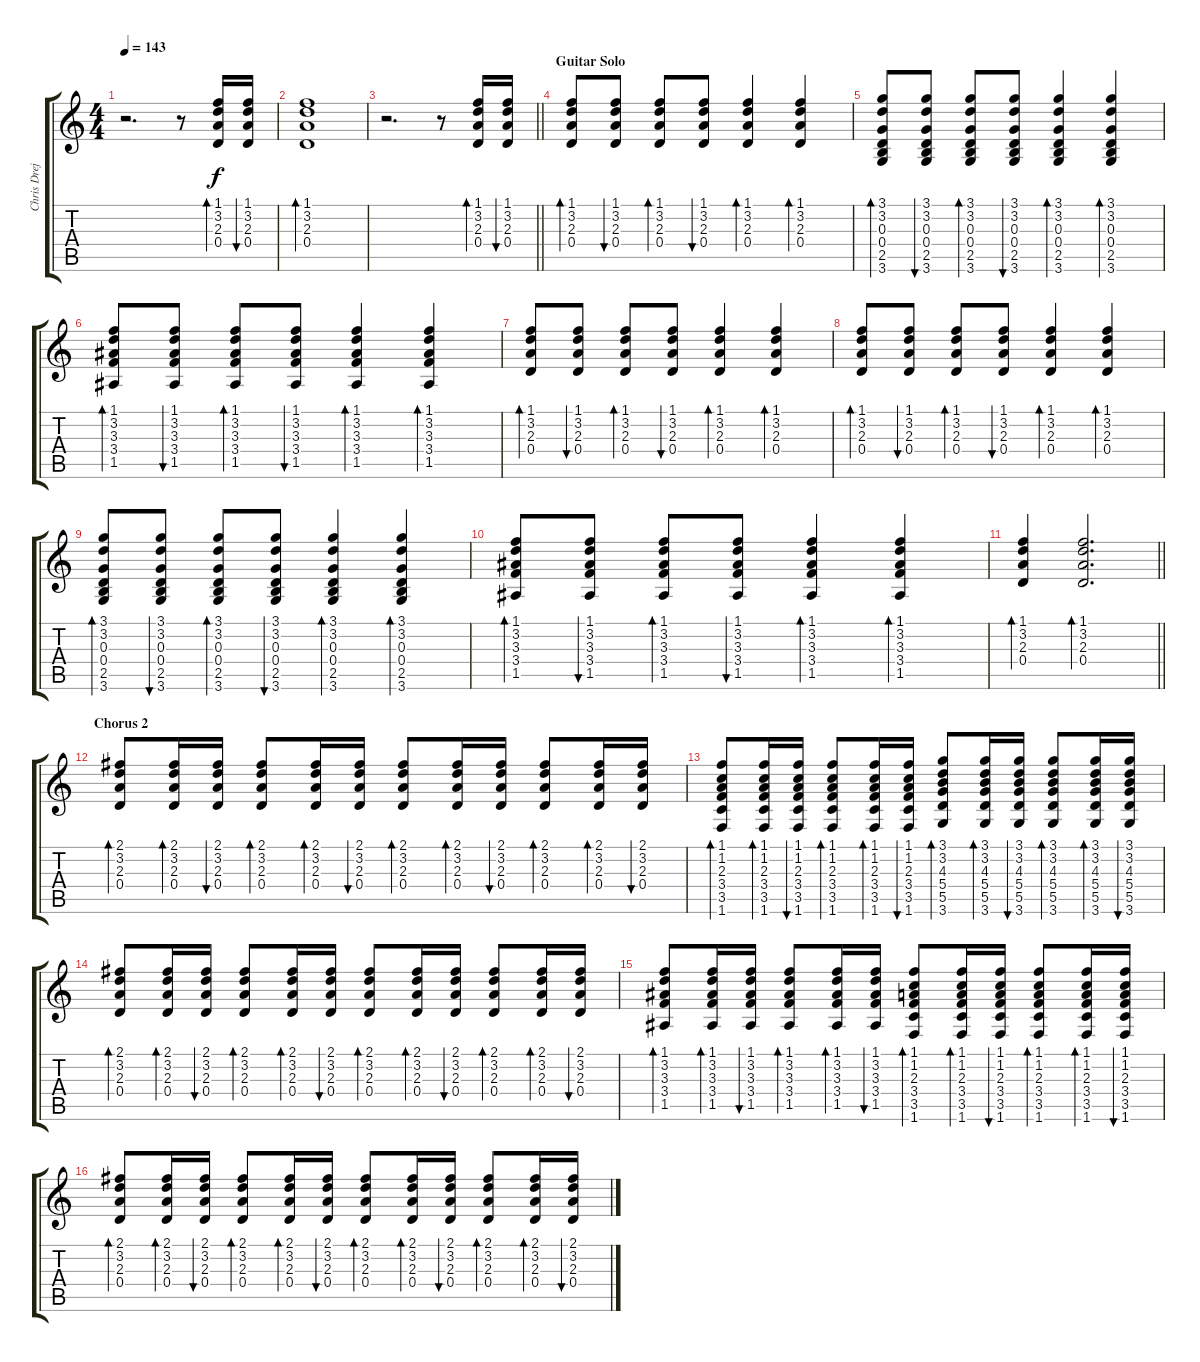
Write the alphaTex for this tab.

\track ("Chris Dreja" "Chris Drej") {instrument acousticguitarsteel}
\staff {score tabs}
\tuning (E4 B3 G3 D3 A2 E2) {hide}
\ts (4 4)
\tempo 143
\clef g2
\ks c
r.2{d dy f} r.8 (1.1 3.2 2.3 0.4).16{bd 30} (1.1 3.2 2.3 0.4).16{bu 30} |
(1.1 3.2 2.3 0.4).1{bd 30} |
\barLineRight lightlight
r.2{d} r.8 (1.1 3.2 2.3 0.4).16{bd 30} (1.1 3.2 2.3 0.4).16{bu 30} |
\section ("" "Guitar Solo")
(1.1 3.2 2.3 0.4).8{bd 120} (1.1 3.2 2.3 0.4).8{bu 120} (1.1 3.2 2.3 0.4).8{bd 60} (1.1 3.2 2.3 0.4).8{bu 60} (1.1 3.2 2.3 0.4).4{bd 120} (1.1 3.2 2.3 0.4).4{bd 120} |
(3.1 3.2 0.3 0.4 2.5 3.6).8{bd 120} (3.1 3.2 0.3 0.4 2.5 3.6).8{bu 120} (3.1 3.2 0.3 0.4 2.5 3.6).8{bd 120} (3.1 3.2 0.3 0.4 2.5 3.6).8{bu 60} (3.1 3.2 0.3 0.4 2.5 3.6).4{bd 120} (3.1 3.2 0.3 0.4 2.5 3.6).4{bd 120} |
(1.1 3.2 3.3 3.4 1.5).8{bd 120} (1.1 3.2 3.3 3.4 1.5).8{bu 120} (1.1 3.2 3.3 3.4 1.5).8{bd 120} (1.1 3.2 3.3 3.4 1.5).8{bu 120} (1.1 3.2 3.3 3.4 1.5).4{bd 120} (1.1 3.2 3.3 3.4 1.5).4{bd 120} |
(1.1 3.2 2.3 0.4).8{bd 120} (1.1 3.2 2.3 0.4).8{bu 120} (1.1 3.2 2.3 0.4).8{bd 60} (1.1 3.2 2.3 0.4).8{bu 60} (1.1 3.2 2.3 0.4).4{bd 120} (1.1 3.2 2.3 0.4).4{bd 120} |
(1.1 3.2 2.3 0.4).8{bd 120} (1.1 3.2 2.3 0.4).8{bu 120} (1.1 3.2 2.3 0.4).8{bd 60} (1.1 3.2 2.3 0.4).8{bu 60} (1.1 3.2 2.3 0.4).4{bd 120} (1.1 3.2 2.3 0.4).4{bd 120} |
(3.1 3.2 0.3 0.4 2.5 3.6).8{bd 120} (3.1 3.2 0.3 0.4 2.5 3.6).8{bu 120} (3.1 3.2 0.3 0.4 2.5 3.6).8{bd 120} (3.1 3.2 0.3 0.4 2.5 3.6).8{bu 60} (3.1 3.2 0.3 0.4 2.5 3.6).4{bd 120} (3.1 3.2 0.3 0.4 2.5 3.6).4{bd 120} |
(1.1 3.2 3.3 3.4 1.5).8{bd 120} (1.1 3.2 3.3 3.4 1.5).8{bu 120} (1.1 3.2 3.3 3.4 1.5).8{bd 120} (1.1 3.2 3.3 3.4 1.5).8{bu 120} (1.1 3.2 3.3 3.4 1.5).4{bd 120} (1.1 3.2 3.3 3.4 1.5).4{bd 120} |
\barLineRight lightlight
(1.1 3.2 2.3 0.4).4{bd 240} (1.1 3.2 2.3 0.4).2{d bd 240} |
\section ("" "Chorus 2")
(2.1 3.2 2.3 0.4).8{bd 30} (2.1 3.2 2.3 0.4).16{bd 30} (2.1 3.2 2.3 0.4).16{bu 30} (2.1 3.2 2.3 0.4).8{bd 30} (2.1 3.2 2.3 0.4).16{bd 30} (2.1 3.2 2.3 0.4).16{bu 30} (2.1 3.2 2.3 0.4).8{bd 30} (2.1 3.2 2.3 0.4).16{bd 30} (2.1 3.2 2.3 0.4).16{bu 30} (2.1 3.2 2.3 0.4).8{bd 30} (2.1 3.2 2.3 0.4).16{bd 30} (2.1 3.2 2.3 0.4).16{bu 30} |
(1.1 1.2 2.3 3.4 3.5 1.6).8{bd 30} (1.1 1.2 2.3 3.4 3.5 1.6).16{bd 30} (1.1 1.2 2.3 3.4 3.5 1.6).16{bu 30} (1.1 1.2 2.3 3.4 3.5 1.6).8{bd 30} (1.1 1.2 2.3 3.4 3.5 1.6).16{bd 30} (1.1 1.2 2.3 3.4 3.5 1.6).16{bu 30} (3.1 3.2 4.3 5.4 5.5 3.6).8{bd 30} (3.1 3.2 4.3 5.4 5.5 3.6).16{bd 30} (3.1 3.2 4.3 5.4 5.5 3.6).16{bu 30} (3.1 3.2 4.3 5.4 5.5 3.6).8{bd 30} (3.1 3.2 4.3 5.4 5.5 3.6).16{bd 30} (3.1 3.2 4.3 5.4 5.5 3.6).16{bu 30} |
(2.1 3.2 2.3 0.4).8{bd 30} (2.1 3.2 2.3 0.4).16{bd 30} (2.1 3.2 2.3 0.4).16{bu 30} (2.1 3.2 2.3 0.4).8{bd 30} (2.1 3.2 2.3 0.4).16{bd 30} (2.1 3.2 2.3 0.4).16{bu 30} (2.1 3.2 2.3 0.4).8{bd 30} (2.1 3.2 2.3 0.4).16{bd 30} (2.1 3.2 2.3 0.4).16{bu 30} (2.1 3.2 2.3 0.4).8{bd 30} (2.1 3.2 2.3 0.4).16{bd 30} (2.1 3.2 2.3 0.4).16{bu 30} |
(1.1 3.2 3.3 3.4 1.5).8{bd 30} (1.1 3.2 3.3 3.4 1.5).16{bd 30} (1.1 3.2 3.3 3.4 1.5).16{bu 30} (1.1 3.2 3.3 3.4 1.5).8{bd 30} (1.1 3.2 3.3 3.4 1.5).16{bd 30} (1.1 3.2 3.3 3.4 1.5).16{bu 30} (1.1 1.2 2.3 3.4 3.5 1.6).8{bd 30} (1.1 1.2 2.3 3.4 3.5 1.6).16{bd 30} (1.1 1.2 2.3 3.4 3.5 1.6).16{bu 30} (1.1 1.2 2.3 3.4 3.5 1.6).8{bd 30} (1.1 1.2 2.3 3.4 3.5 1.6).16{bd 30} (1.1 1.2 2.3 3.4 3.5 1.6).16{bu 30} |
(2.1 3.2 2.3 0.4).8{bd 30} (2.1 3.2 2.3 0.4).16{bd 30} (2.1 3.2 2.3 0.4).16{bu 30} (2.1 3.2 2.3 0.4).8{bd 30} (2.1 3.2 2.3 0.4).16{bd 30} (2.1 3.2 2.3 0.4).16{bu 30} (2.1 3.2 2.3 0.4).8{bd 30} (2.1 3.2 2.3 0.4).16{bd 30} (2.1 3.2 2.3 0.4).16{bu 30} (2.1 3.2 2.3 0.4).8{bd 30} (2.1 3.2 2.3 0.4).16{bd 30} (2.1 3.2 2.3 0.4).16{bu 30}
